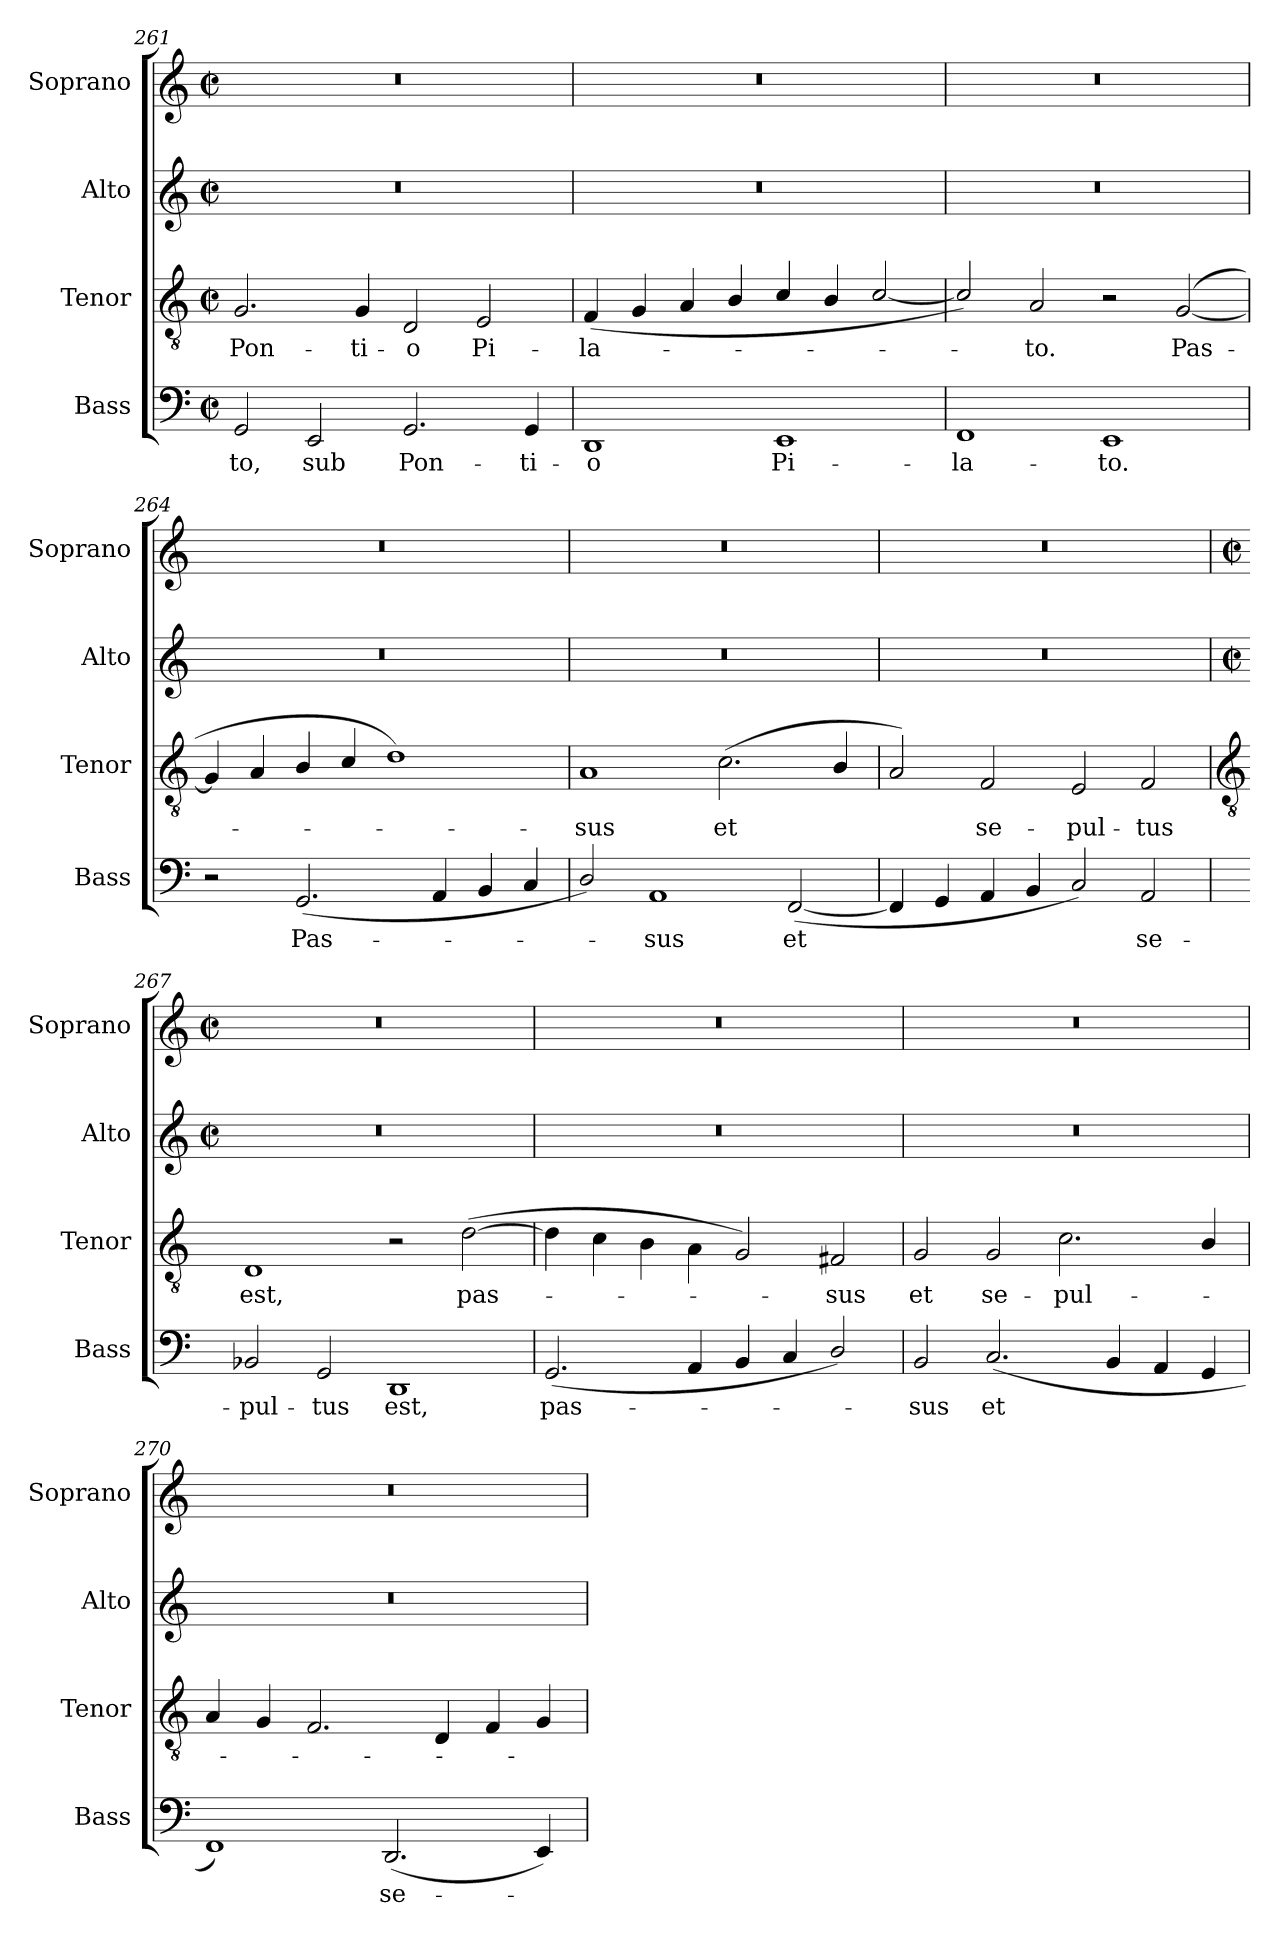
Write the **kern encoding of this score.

**kern	**text	**kern	**text	**kern	**kern
*part4	*part4	*part3	*part3	*part2	*part1
*staff4	*staff4	*staff3	*staff3	*staff2	*staff1
*I"Bass	*	*I"Tenor	*	*I"Alto	*I"Soprano
*I'Bass	*	*I'Tenor	*	*I'Alto	*I'Soprano
!!LO:LB:g=z
*clefF4	*	*clefGv2	*	*clefG2	*clefG2
*k[]	*	*k[]	*	*k[]	*k[]
*C:	*	*C:	*	*C:	*C:
*M4/2	*	*M4/2	*	*M4/2	*M4/2
*met(c|)	*	*met(c|)	*	*met(c|)	*met(c|)
=261	=261	=261	=261	=261	=261
!	!LO:LY:b	!	!LO:LY:b	!	!
2GG	-to,	2.G	Pon-	0r	0r
!	!LO:LY:b	!	!	!	!
2EE	sub	.	.	.	.
!	!	!	!LO:LY:b	!	!
.	.	4G	-ti-	.	.
!	!LO:LY:b	!	!LO:LY:b	!	!
2.GG	Pon-	2D	-o	.	.
!	!	!	!LO:LY:b	!	!
.	.	2E	Pi-	.	.
!	!LO:LY:b	!	!	!	!
4GG	-ti-	.	.	.	.
=262	=262	=262	=262	=262	=262
!	!LO:LY:b	!	!LO:LY:b	!	!
1DD	-o	(<4F	-la-	0r	0r
.	.	4G	.	.	.
.	.	4A	.	.	.
.	.	4B/	.	.	.
!	!LO:LY:b	!	!	!	!
1EE	Pi-	4c/	.	.	.
.	.	4B/	.	.	.
.	.	[2c/	.	.	.
=263	=263	=263	=263	=263	=263
!	!LO:LY:b	!	!	!	!
1FF	-la-	2c/])	.	0r	0r
!	!	!	!LO:LY:b	!	!
.	.	2A	to.	.	.
!	!LO:LY:b	!	!	!	!
1EE	-to.	2r	.	.	.
!	!	!	!LO:LY:b	!	!
.	.	(<[2G	Pas-	.	.
=264	=264	=264	=264	=264	=264
2r	.	4G]	.	0r	0r
.	.	4A	.	.	.
!	!LO:LY:b	!	!	!	!
(<2.GG	Pas-	4B/	.	.	.
.	.	4c/	.	.	.
.	.	1d)	.	.	.
4AA	.	.	.	.	.
4BB	.	.	.	.	.
4C	.	.	.	.	.
=265	=265	=265	=265	=265	=265
!	!	!	!LO:LY:b	!	!
2D/)	.	1A	sus	0r	0r
!	!LO:LY:b	!	!	!	!
1AA	sus	.	.	.	.
!	!	!	!LO:LY:b	!	!
.	.	(<2.c	et	.	.
!	!LO:LY:b	!	!	!	!
(<[2FF	et	.	.	.	.
.	.	4B/	.	.	.
=266	=266	=266	=266	=266	=266
4FF]	.	2A)	.	0r	0r
4GG	.	.	.	.	.
!	!	!	!LO:LY:b	!	!
4AA	.	2F	se-	.	.
4BB	.	.	.	.	.
!	!	!	!LO:LY:b	!	!
2C)	.	2E	-pul-	.	.
!	!LO:LY:b	!	!LO:LY:b	!	!
2AA	se-	2F	-tus	.	.
!!LO:LB:g=z
=267	=267	=267	=267	=267	=267
*	*	*clefGv2	*	*	*
*	*	*	*	*M4/2	*M4/2
*	*	*	*	*met(c|)	*met(c|)
!	!LO:LY:b	!	!LO:LY:b	!	!
2BB-X	-pul-	1D	est,	0r	0r
!	!LO:LY:b	!	!	!	!
2GG	-tus	.	.	.	.
!	!LO:LY:b	!	!	!	!
1DD	est,	2r	.	.	.
!	!	!	!LO:LY:b	!	!
.	.	(>[2d	pas-	.	.
=268	=268	=268	=268	=268	=268
!	!LO:LY:b	!	!	!	!
(<2.GG	pas-	4d]	.	0r	0r
.	.	4c	.	.	.
.	.	4B	.	.	.
4AA	.	4A\	.	.	.
4BB	.	2G)	.	.	.
4C	.	.	.	.	.
!	!	!	!LO:LY:b	!	!
2D/)	.	2F#X	sus	.	.
=269	=269	=269	=269	=269	=269
!	!LO:LY:b	!	!LO:LY:b	!	!
2BB	sus	2G	et	0r	0r
!	!LO:LY:b	!	!LO:LY:b	!	!
(<2.C	et	2G	se-	.	.
!	!	!	!LO:LY:b	!	!
.	.	2.c	-pul-	.	.
4BB	.	.	.	.	.
4AA	.	.	.	.	.
4GG	.	4B/	.	.	.
=270	=270	=270	=270	=270	=270
1FF)	.	4A	.	0r	0r
.	.	4G	.	.	.
.	.	2.F	.	.	.
!	!LO:LY:b	!	!	!	!
(<2.DD	se-	.	.	.	.
.	.	4D	.	.	.
.	.	4F	.	.	.
4EE)	.	4G	.	.	.
=	=	=	=	=	=
*-	*-	*-	*-	*-	*-
